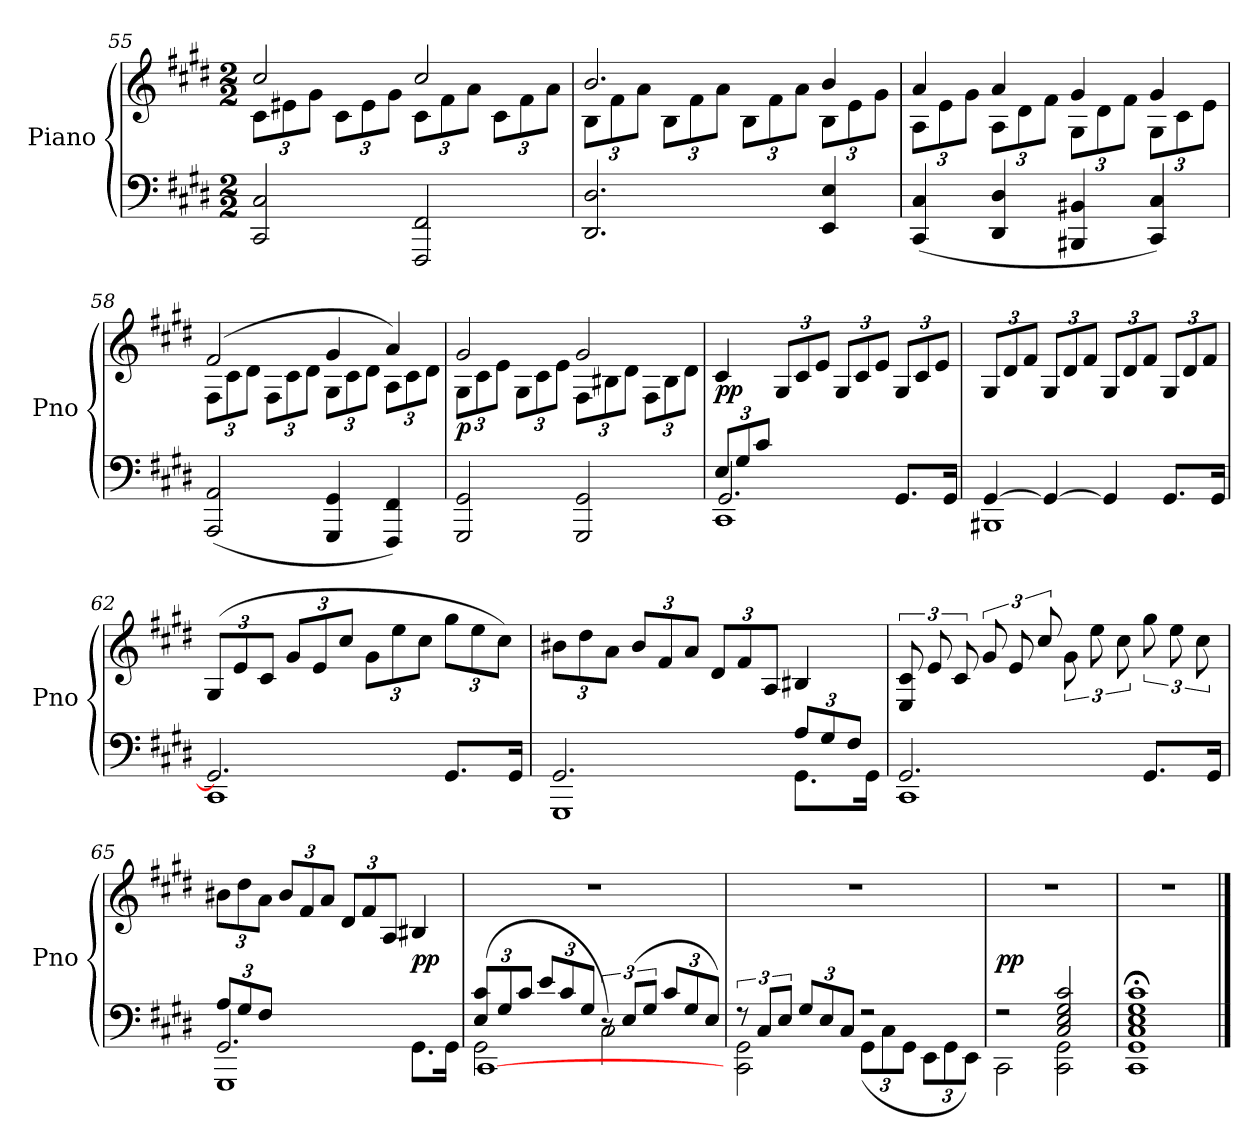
**kern	**kern	**dynam
*part1	*part1	*part1
*staff2	*staff1	*staff1/2
*I"Piano	*	*
*I'Pno	*	*
*clefF4	*clefG2	*
*k[f#c#g#d#]	*k[f#c#g#d#]	*
*M2/2	*M2/2	*
=55	=55	=55
*	*^	*
2CC#/ 2C#/	2cc#/	12c#\L	.
.	.	12e#X\	.
.	.	12g#\J	.
.	.	12c#\L	.
.	.	12e#\	.
.	.	12g#\J	.
2FFF#/ 2FF#/	2cc#/	12c#\L	.
.	.	12f#\	.
.	.	12a\J	.
.	.	12c#\L	.
.	.	12f#\	.
.	.	12a\J	.
=56	=56	=56	=56
2.DD#/ 2.D#/	2.b/	12B\L	.
.	.	12f#\	.
.	.	12a\J	.
.	.	12B\L	.
.	.	12f#\	.
.	.	12a\J	.
.	.	12B\L	.
.	.	12f#\	.
.	.	12a\J	.
4EE/ 4E/	4b/	12B\L	.
.	.	12e\	.
.	.	12g#\J	.
=57	=57	=57	=57
(4CC#/ 4C#/	4a/	12A\L	.
.	.	12e\	.
.	.	12g#\J	.
4DD#/ 4D#/	4a/	12A\L	.
.	.	12d#\	.
.	.	12f#\J	.
4BBB#X/ 4BB#X/	4g#/	12G#\L	.
.	.	12d#\	.
.	.	12f#\J	.
4CC#/ 4C#/)	4g#/	12G#\L	.
.	.	12c#\	.
.	.	12e\J	.
=58	=58	=58	=58
(2AAA/ 2AA/	(2f#/	12F#\L	.
.	.	12c#\	.
.	.	12d#\J	.
.	.	12F#\L	.
.	.	12c#\	.
.	.	12d#\J	.
4GGG#/ 4GG#/	4g#/	12G#\L	.
.	.	12c#\	.
.	.	12d#\J	.
4FFF#/ 4FF#/)	4a/)	12A\L	.
.	.	12c#\	.
.	.	12d#\J	.
=59	=59	=59	=59
2GGG#/ 2GG#/	2g#/	12G#\L	p
.	.	12c#\	.
.	.	12e\J	.
.	.	12G#\L	.
.	.	12c#\	.
.	.	12e\J	.
2GGG#/ 2GG#/	2g#/	12F#\L	.
.	.	12B#X\	.
.	.	12d#\J	.
.	.	12F#\L	.
.	.	12B#\	.
.	.	12d#\J	.
*	*v	*v	*
=60	=60	=60
*^	*	*
*	*^	*	*
12E/L	2.GG#/	1CC#	4c#/	pp
12G#/	.	.	.	.
12c#/J	.	.	.	.
2ryy	.	.	12G#/L	.
.	.	.	12c#/	.
.	.	.	12e/J	.
.	.	.	12G#/L	.
.	.	.	12c#/	.
.	.	.	12e/J	.
4ryy	8.GG#/L	.	12G#/L	.
.	.	.	12c#/	.
.	.	.	12e/J	.
.	16GG#/Jk	.	.	.
*	*v	*v	*	*
=61	=61	=61	=61
[4GG#/	1BBB#X	12G#/L	.
.	.	12d#/	.
.	.	12f#/J	.
4GG#/_	.	12G#/L	.
.	.	12d#/	.
.	.	12f#/J	.
4GG#/]	.	12G#/L	.
.	.	12d#/	.
.	.	12f#/J	.
8.GG#/L	.	12G#/L	.
.	.	12d#/	.
.	.	12f#/J	.
16GG#/Jk	.	.	.
=62	=62	=62	=62
2.GG#/]	1CC#	(12G#/L	.
.	.	12e/	.
.	.	12c#/J	.
.	.	12g#/L	.
.	.	12e/	.
.	.	12cc#/J	.
.	.	12g#\L	.
.	.	12ee\	.
.	.	12cc#\J	.
8.GG#/L	.	12gg#\L	.
.	.	12ee\	.
.	.	12cc#\J)	.
16GG#/Jk	.	.	.
=63	=63	=63	=63
*	*^	*	*
2.GG#/	2.ryy	1GGG#	12b#X\L	.
.	.	.	12dd#\	.
.	.	.	12a\J	.
.	.	.	12b#/L	.
.	.	.	12f#/	.
.	.	.	12a/J	.
.	.	.	12d#/L	.
.	.	.	12f#/	.
.	.	.	12A/J	.
12A/L	8.GG#\L	.	4B#X/	.
12G#/	.	.	.	.
12F#/J	.	.	.	.
.	16GG#\Jk	.	.	.
*	*v	*v	*	*
=64	=64	=64	=64
2.GG#/	1CC#	12E/ 12c#/	.
.	.	12e/	.
.	.	12c#/	.
.	.	12g#/	.
.	.	12e/	.
.	.	12cc#/	.
.	.	12g#\	.
.	.	12ee\	.
.	.	12cc#\	.
8.GG#/L	.	12gg#\	.
.	.	12ee\	.
.	.	12cc#\	.
16GG#/Jk	.	.	.
=65	=65	=65	=65
*	*^	*	*
12A/L	2.GG#/	1GGG#	12b#X\L	.
12G#/	.	.	12dd#\	.
12F#/J	.	.	12a\J	.
2.ryy	.	.	12b#/L	.
.	.	.	12f#/	.
.	.	.	12a/J	.
.	.	.	12d#/L	.
.	.	.	12f#/	.
.	.	.	12A/J	.
.	8.GG#\L	.	4B#X/	pp
.	16GG#\Jk	.	.	.
=66	=66	=66	=66	=66
(12E/ 12c#/L	2GG#\	[1CC#	1r	.
12G#/	.	.	.	.
12c#/J	.	.	.	.
12e/L	.	.	.	.
12c#/	.	.	.	.
12G#/J	.	.	.	.
12r	2C#\)	.	.	.
(12E/L	.	.	.	.
12G#/J	.	.	.	.
12c#/L	.	.	.	.
12G#/	.	.	.	.
12E/J)	.	.	.	.
*	*v	*v	*	*
=67	=67	=67	=67
12r	2CC#\ 2GG#\	1r	.
12C#/L	.	.	.
12E/J	.	.	.
12G#/L	.	.	.
12E/	.	.	.
12C#/J	.	.	.
2r	(12GG#\L	.	.
.	12C#\	.	.
.	12GG#\J	.	.
.	12EE\L	.	.
.	12GG#\	.	.
.	12EE\J)	.	.
=68	=68	=68	=68
2r	2CC#\	1r	pp
2C#/ 2E/ 2G#/ 2c#/	2CC#\ 2GG#\	.	.
*v	*v	*	*
=69	=69	=69
1CC#;< 1GG#;< 1C#;< 1E;< 1G#;< 1c#;<	1r	.
==	==	==
*-	*-	*-
